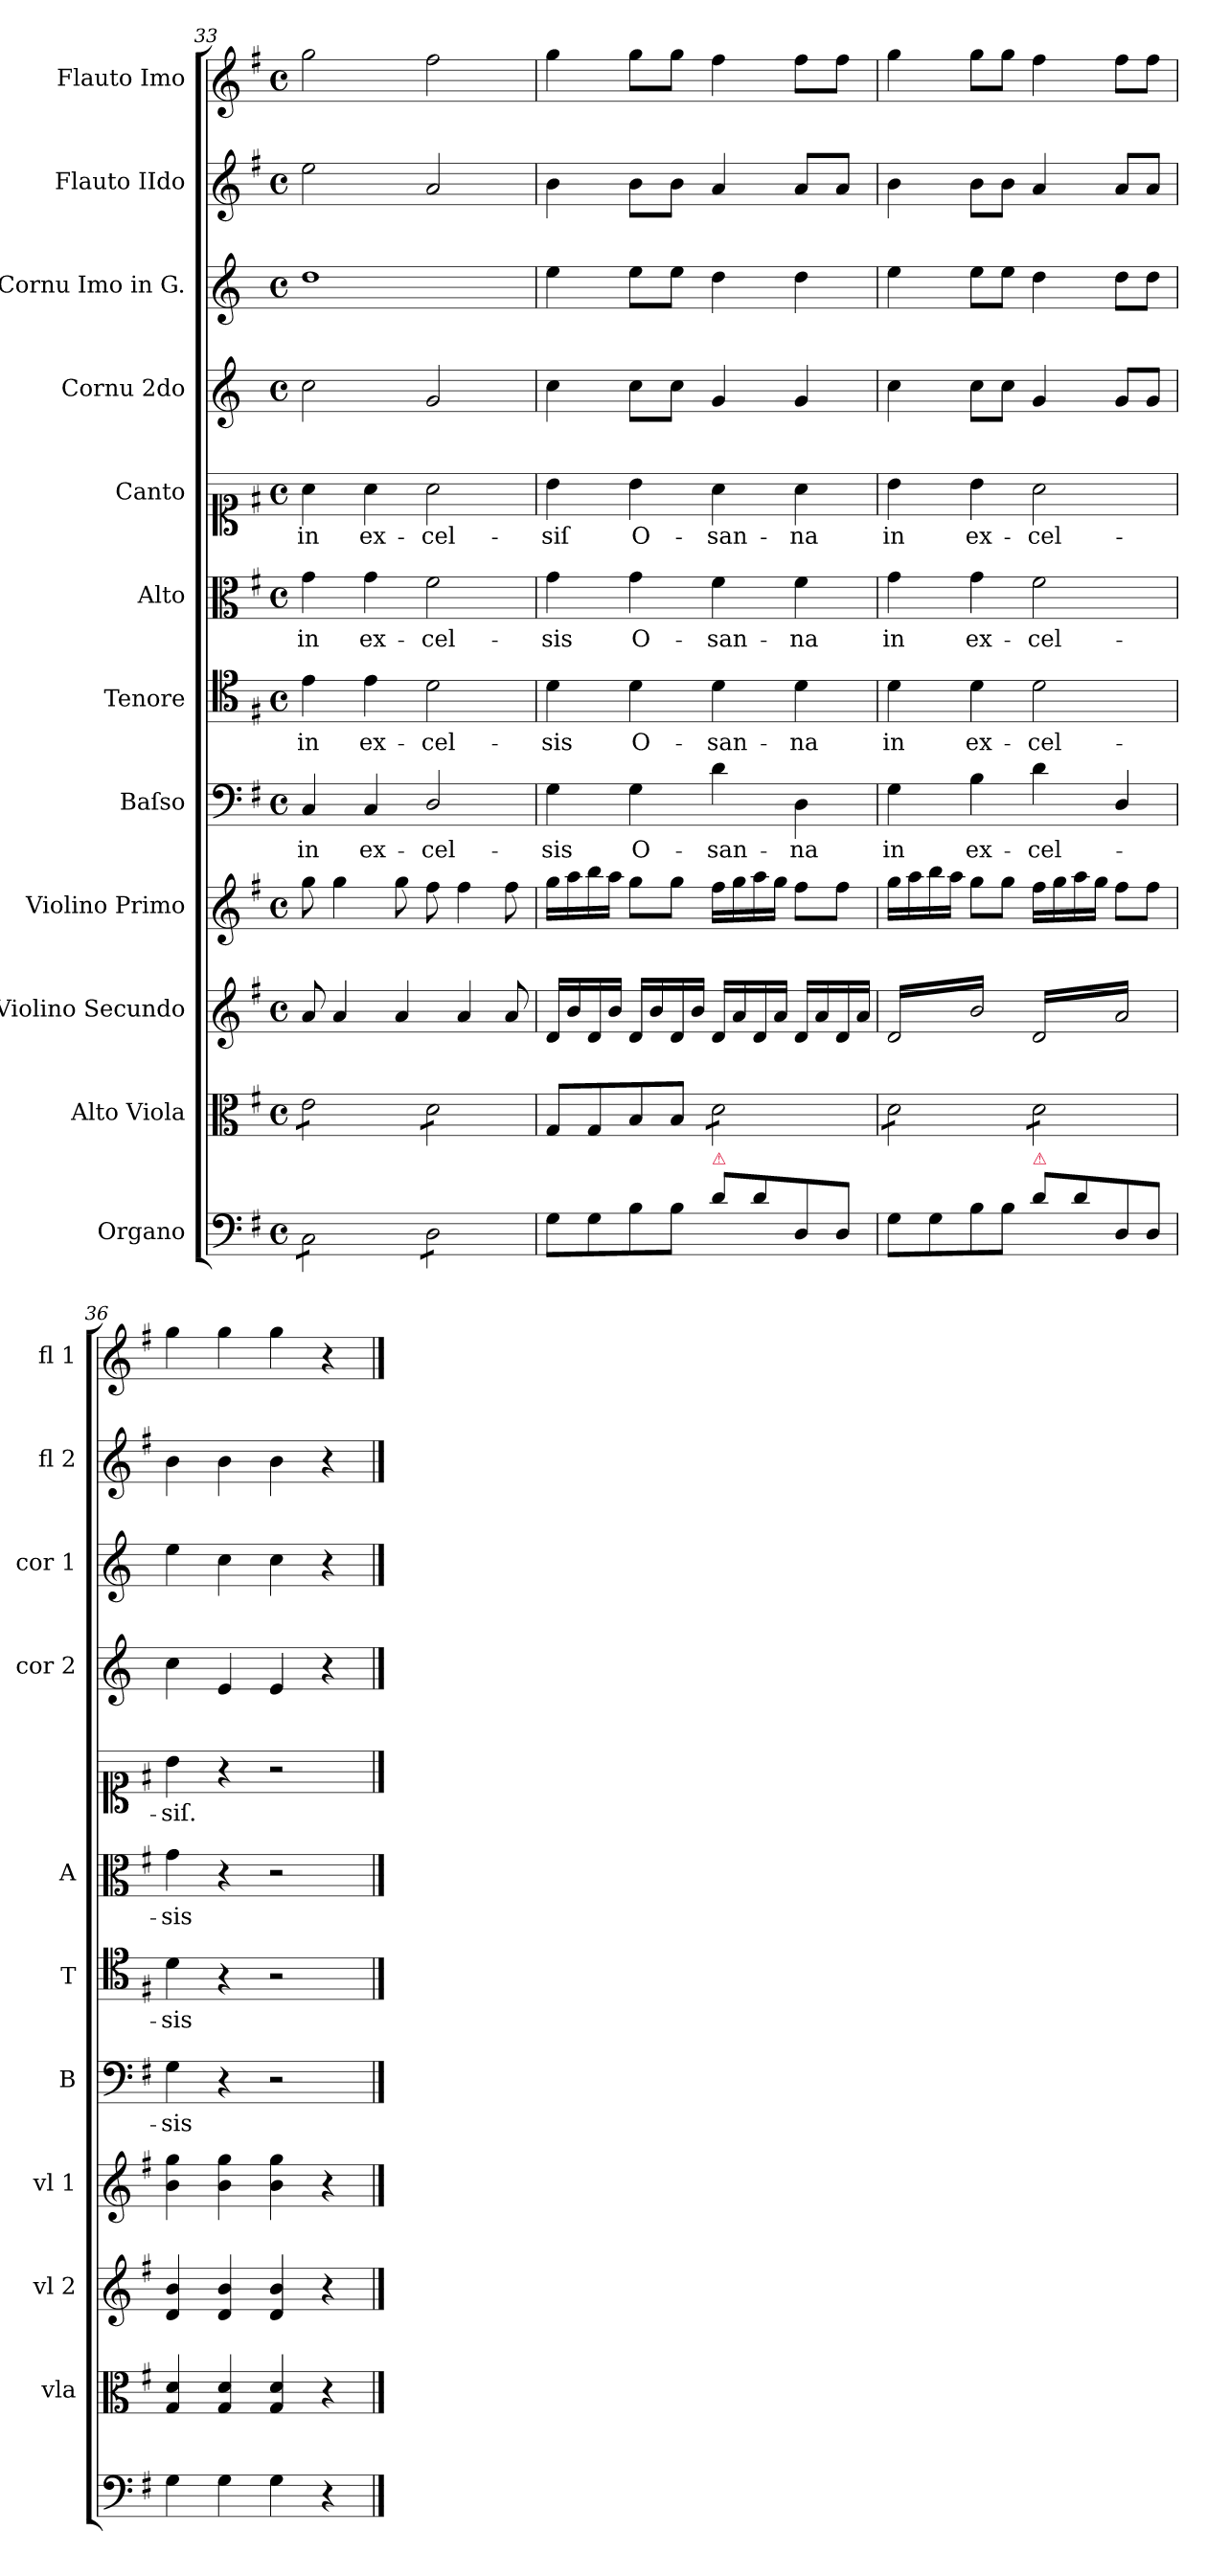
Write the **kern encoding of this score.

**kern	**kern	**kern	**kern	**kern	**text	**kern	**text	**kern	**text	**kern	**text	**kern	**kern	**kern	**kern
*part12	*part11	*part10	*part9	*part8	*part8	*part7	*part7	*part6	*part6	*part5	*part5	*part4	*part3	*part2	*part1
*staff12	*staff11	*staff10	*staff9	*staff8	*staff8	*staff7	*staff7	*staff6	*staff6	*staff5	*staff5	*staff4	*staff3	*staff2	*staff1
*I"Organo	*I"Alto Viola	*I"Violino Secundo	*I"Violino Primo	*I"Baſso	*	*I"Tenore	*	*I"Alto	*	*I"Canto	*	*I"Cornu 2do	*I"Cornu Imo in G.	*I"Flauto IIdo	*I"Flauto Imo
*	*I'vla	*I'vl 2	*I'vl 1	*I'B	*	*I'T	*	*I'A	*	*	*	*I'cor 2	*I'cor 1	*I'fl 2	*I'fl 1
*clefF4	*clefC3	*clefG2	*clefG2	*clefF4	*	*clefC4	*	*clefC3	*	*clefC1	*	*clefG2	*clefG2	*clefG2	*clefG2
*	*	*	*	*	*	*	*	*	*	*	*	*ITrd3c5	*ITrd3c5	*	*
*k[f#]	*k[f#]	*k[f#]	*k[f#]	*k[f#]	*	*k[f#]	*	*k[f#]	*	*k[f#]	*	*k[f#]	*k[f#]	*k[f#]	*k[f#]
*G:	*G:	*G:	*G:	*G:	*	*G:	*	*G:	*	*G:	*	*G:	*G:	*G:	*G:
*M4/4	*M4/4	*M4/4	*M4/4	*M4/4	*	*M4/4	*	*M4/4	*	*M4/4	*	*M4/4	*M4/4	*M4/4	*M4/4
*met(c)	*met(c)	*met(c)	*met(c)	*met(c)	*	*met(c)	*	*met(c)	*	*met(c)	*	*met(c)	*met(c)	*met(c)	*met(c)
=33	=33	=33	=33	=33	=33	=33	=33	=33	=33	=33	=33	=33	=33	=33	=33
*tremolo	*	*	*	*	*	*	*	*	*	*	*	*	*	*	*
*	*tremolo	*	*	*	*	*	*	*	*	*	*	*	*	*	*
8C\L	8e\L	8a/	8gg\	4C/	in	4e\	in	4g\	in	4a\	in	2g\	1a	2ee\	2gg\
8C\	8e\	4a/	4gg\	.	.	.	.	.	.	.	.	.	.	.	.
8C\	8e\	.	.	4C/	ex-	4e\	ex-	4g\	ex-	4a\	ex-	.	.	.	.
8C\J	8e\J	4a/	8gg\	.	.	.	.	.	.	.	.	.	.	.	.
8D\L	8d\L	.	8ff#\	2D/	-cel-	2d\	-cel-	2f#\	-cel-	2a\	-cel-	2d/	.	2a/	2ff#\
8D\	8d\	4a/	4ff#\	.	.	.	.	.	.	.	.	.	.	.	.
8D\	8d\	.	.	.	.	.	.	.	.	.	.	.	.	.	.
8D\J	8d\J	8a/	8ff#\	.	.	.	.	.	.	.	.	.	.	.	.
*	*Xtremolo	*	*	*	*	*	*	*	*	*	*	*	*	*	*
*Xtremolo	*	*	*	*	*	*	*	*	*	*	*	*	*	*	*
=34	=34	=34	=34	=34	=34	=34	=34	=34	=34	=34	=34	=34	=34	=34	=34
8G\L	8G/L	16d/LL	16gg\LL	4G\	-sis	4d\	-sis	4g\	-sis	4b\	-siſ	4g\	4b\	4b\	4gg\
.	.	16b/	16aa\	.	.	.	.	.	.	.	.	.	.	.	.
8G\	8G/	16d/	16bb\	.	.	.	.	.	.	.	.	.	.	.	.
.	.	16b/JJ	16aa\JJ	.	.	.	.	.	.	.	.	.	.	.	.
8B\	8B/	16d/LL	8gg\L	4G\	O-	4d\	O-	4g\	O-	4b\	O-	8g\L	8b\L	8b\L	8gg\L
.	.	16b/	.	.	.	.	.	.	.	.	.	.	.	.	.
8B\J	8B/J	16d/	8gg\J	.	.	.	.	.	.	.	.	8g\J	8b\J	8b\J	8gg\J
.	.	16b/JJ	.	.	.	.	.	.	.	.	.	.	.	.	.
!LO:TX:a:color=crimson:t=⚠	!	!	!	!	!	!	!	!	!	!	!	!	!	!	!
*	*tremolo	*	*	*	*	*	*	*	*	*	*	*	*	*	*
8d\L	8d\L	16d/LL	16ff#\LL	4d\	-san-	4d\	-san-	4f#\	-san-	4a\	-san-	4d/	4a\	4a/	4ff#\
.	.	16a/	16gg\	.	.	.	.	.	.	.	.	.	.	.	.
8d\	8d\	16d/	16aa\	.	.	.	.	.	.	.	.	.	.	.	.
.	.	16a/JJ	16gg\JJ	.	.	.	.	.	.	.	.	.	.	.	.
8D/	8d\	16d/LL	8ff#\L	4D\	-na	4d\	-na	4f#\	-na	4a\	-na	4d/	4a\	8a/L	8ff#\L
.	.	16a/	.	.	.	.	.	.	.	.	.	.	.	.	.
8D/J	8d\J	16d/	8ff#\J	.	.	.	.	.	.	.	.	.	.	8a/J	8ff#\J
.	.	16a/JJ	.	.	.	.	.	.	.	.	.	.	.	.	.
=35	=35	=35	=35	=35	=35	=35	=35	=35	=35	=35	=35	=35	=35	=35	=35
*	*	*tremolo	*	*	*	*	*	*	*	*	*	*	*	*	*
8G\L	8d\L	16d/LL	16gg\LL	4G\	in	4d\	in	4g\	in	4b\	in	4g\	4b\	4b\	4gg\
.	.	16b/	16aa\	.	.	.	.	.	.	.	.	.	.	.	.
8G\	8d\	16d/	16bb\	.	.	.	.	.	.	.	.	.	.	.	.
.	.	16b/	16aa\JJ	.	.	.	.	.	.	.	.	.	.	.	.
8B\	8d\	16d/	8gg\L	4B\	ex-	4d\	ex-	4g\	ex-	4b\	ex-	8g\L	8b\L	8b\L	8gg\L
.	.	16b/	.	.	.	.	.	.	.	.	.	.	.	.	.
8B\J	8d\J	16d/	8gg\J	.	.	.	.	.	.	.	.	8g\J	8b\J	8b\J	8gg\J
.	.	16b/JJ	.	.	.	.	.	.	.	.	.	.	.	.	.
!LO:TX:a:color=crimson:t=⚠	!	!	!	!	!	!	!	!	!	!	!	!	!	!	!
8d\L	8d\L	16d/LL	16ff#\LL	4d\	-cel-	2d\	-cel-	2f#\	-cel-	2a\	-cel-	4d/	4a\	4a/	4ff#\
.	.	16a/	16gg\	.	.	.	.	.	.	.	.	.	.	.	.
8d\	8d\	16d/	16aa\	.	.	.	.	.	.	.	.	.	.	.	.
.	.	16a/	16gg\JJ	.	.	.	.	.	.	.	.	.	.	.	.
8D/	8d\	16d/	8ff#\L	4D/	.	.	.	.	.	.	.	8d/L	8a\L	8a/L	8ff#\L
.	.	16a/	.	.	.	.	.	.	.	.	.	.	.	.	.
8D/J	8d\J	16d/	8ff#\J	.	.	.	.	.	.	.	.	8d/J	8a\J	8a/J	8ff#\J
*	*Xtremolo	*	*	*	*	*	*	*	*	*	*	*	*	*	*
.	.	16a/JJ	.	.	.	.	.	.	.	.	.	.	.	.	.
*	*	*Xtremolo	*	*	*	*	*	*	*	*	*	*	*	*	*
=36	=36	=36	=36	=36	=36	=36	=36	=36	=36	=36	=36	=36	=36	=36	=36
4G\	4G/ 4d/	4d/ 4b/	4b\ 4gg\	4G\	-sis	4d\	-sis	4g\	-sis	4b\	-siſ.	4g\	4b\	4b\	4gg\
.	.	.	.	.	.	.	.	.	.	.	.	.	.	.	.
.	.	.	.	.	.	.	.	.	.	.	.	.	.	.	.
.	.	.	.	.	.	.	.	.	.	.	.	.	.	.	.
4G\	4G/ 4d/	4d/ 4b/	4b\ 4gg\	4r	.	4r	.	4r	.	4r	.	4B/	4g\	4b\	4gg\
4G\	4G/ 4d/	4d/ 4b/	4b\ 4gg\	2r	.	2r	.	2r	.	2r	.	4B/	4g\	4b\	4gg\
4r	4r	4r	4r	.	.	.	.	.	.	.	.	4r	4r	4r	4r
==	==	==	==	==	==	==	==	==	==	==	==	==	==	==	==
*-	*-	*-	*-	*-	*-	*-	*-	*-	*-	*-	*-	*-	*-	*-	*-
